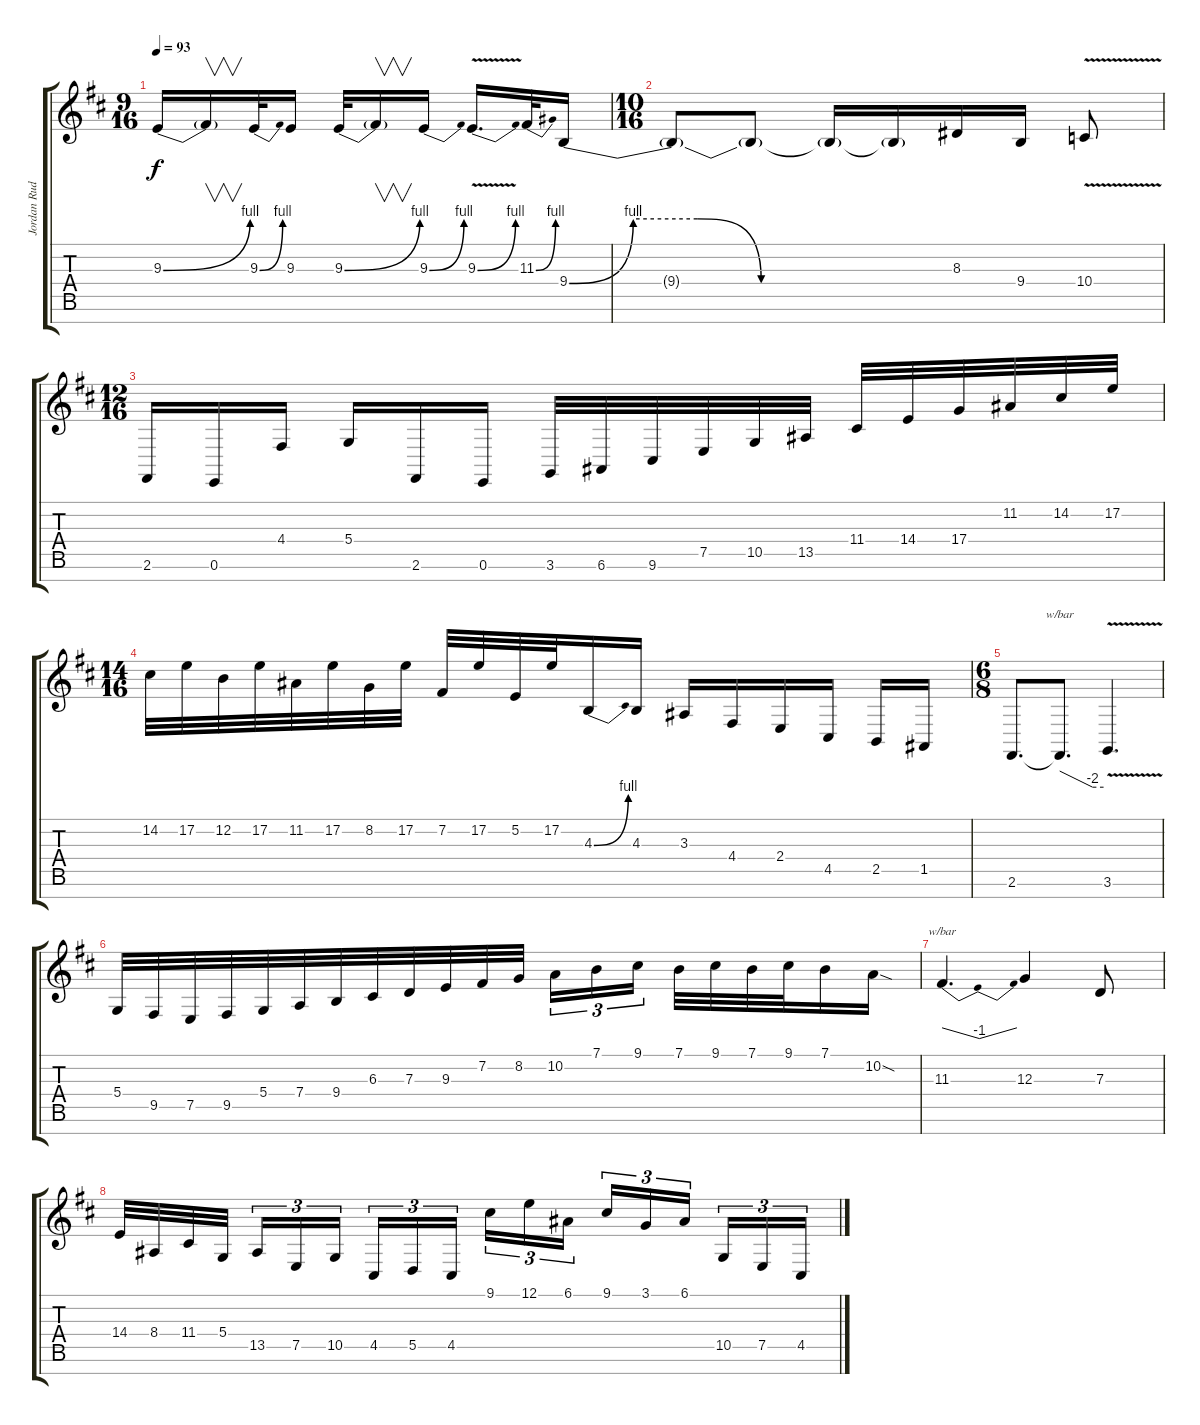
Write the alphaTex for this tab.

\track ("Jordan Rudess - Keyboard" "Jordan Rud") {instrument lead2sawtooth}
\staff {score tabs}
\tuning (E4 B3 G3 D3 A2 E2 B1) {hide}
\ts (9 16)
\tempo 93
\clef g2
\ks bminor
9.3{be (bend 0 0 60 4)}.16{dy f} 9.3{t}.16{v} 9.3{be (bend 0 0 60 4)}.32 9.3.16 9.3{be (bend 0 0 60 4)}.32 9.3{t}.16{v} 9.3{be (bend 0 0 60 4)}.16 9.3{be (bend 0 0 60 4) v}.16{d} 11.3{be (bend 0 0 60 4)}.32 9.4{be (custom 0 0 10 4 20 4 30 0 60 0)}.16 |
\ts (10 16)
9.4{t}.8 9.4{t}.8 9.4{t}.16 9.4{t}.16 8.3.16 9.4.16 10.4{v}.8 |
\ts (12 16)
2.6.16 0.6.16 4.4.16 5.4.16 2.6.16 0.6.16 3.6.32 6.6.32 9.6.32 7.5.32 10.5.32 13.5.32 11.4.32 14.4.32 17.4.32 11.2.32 14.2.32 17.2.32 |
\ts (14 16)
14.2.32 17.2.32 12.2.32 17.2.32 11.2.32 17.2.32 8.2.32 17.2.32 7.2.32 17.2.32 5.2.32 17.2.32 4.3{be (bend 0 0 60 4)}.16 4.3.16 3.3.16 4.4.16 2.4.16 4.5.16 2.5.16 1.5.16 |
\ts (6 8)
2.6.8{d} 2.6{t}.8{d tbe (custom default 0 0 45 -8 60 -8)} 3.6{v}.4{d} |
5.4.32 9.5.32 7.5.32 9.5.32 5.4.32 7.4.32 9.4.32 6.3.32 7.3.32 9.3.32 7.2.32 8.2.32 10.2.16{tu (3 2)} 7.1.16{tu (3 2)} 9.1.16{tu (3 2) beam splitsecondary} 7.1.32 9.1.32 7.1.32 9.1.32 7.1.16 10.2{sod}.16 |
11.3.4{d tbe (dip default 0 0 30 -4 60 0)} 12.3.4 7.3.8 |
14.4.32 8.4.32 11.4.32 5.4.32{beam splitsecondary} 13.5.16{tu (3 2)} 7.5.16{tu (3 2)} 10.5.16{tu (3 2) beam splitsecondary} 4.5.16{tu (3 2)} 5.5.16{tu (3 2)} 4.5.16{tu (3 2)} 9.1.16{tu (3 2)} 12.1.16{tu (3 2)} 6.1.16{tu (3 2) beam splitsecondary} 9.1.16{tu (3 2)} 3.1.16{tu (3 2)} 6.1.16{tu (3 2) beam splitsecondary} 10.5.16{tu (3 2)} 7.5.16{tu (3 2)} 4.5.16{tu (3 2)}
